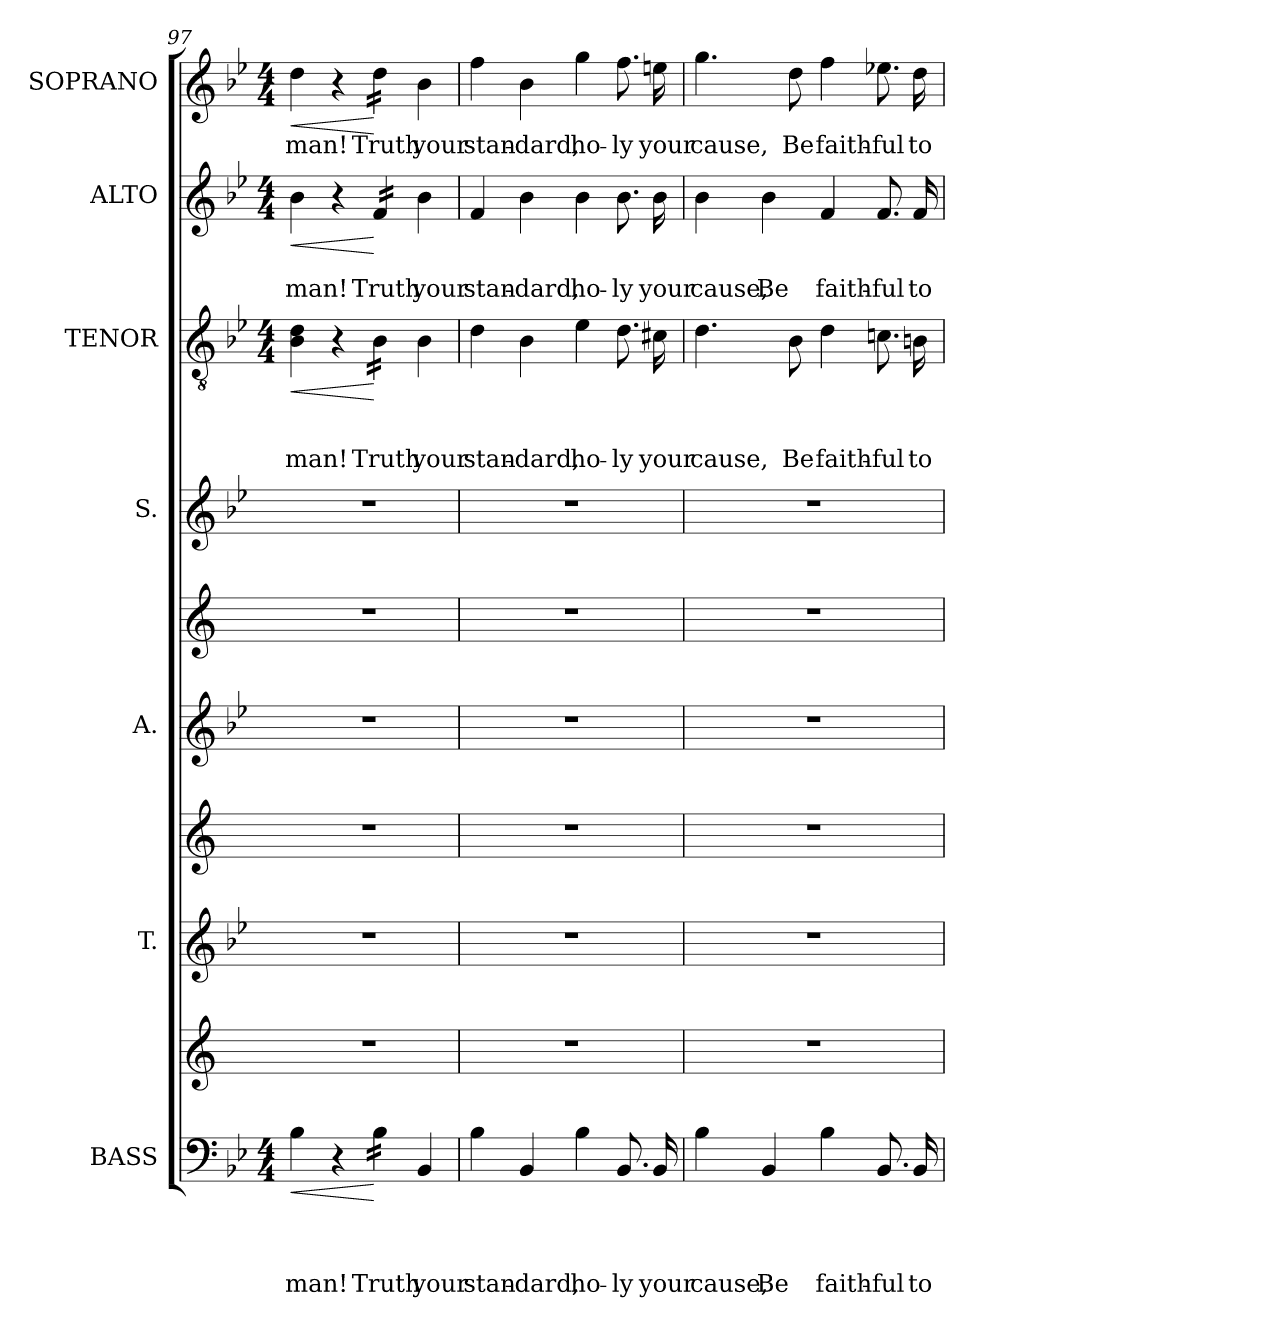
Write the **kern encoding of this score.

**kern	**text	**text	**text	**text	**dynam	**kern	**kern	**kern	**kern	**kern	**kern	**kern	**text	**text	**text	**dynam	**kern	**text	**text	**dynam	**kern	**text	**dynam
*part10	*part10	*part10	*part10	*part10	*part10	*part9	*part8	*part7	*part6	*part5	*part4	*part3	*part3	*part3	*part3	*part3	*part2	*part2	*part2	*part2	*part1	*part1	*part1
*staff10	*staff10	*staff10	*staff10	*staff10	*staff10	*staff9	*staff8	*staff7	*staff6	*staff5	*staff4	*staff3	*staff3	*staff3	*staff3	*staff3	*staff2	*staff2	*staff2	*staff2	*staff1	*staff1	*staff1
*I"BASS	*	*	*	*	*	*	*I"T.	*	*I"A.	*	*I"S.	*I"TENOR	*	*	*	*	*I"ALTO	*	*	*	*I"SOPRANO	*	*
*I'B.	*	*	*	*	*	*	*I'T.	*	*I'A.	*	*I'S.	*I'T.	*	*	*	*	*I'A.	*	*	*	*I'S.	*	*
!!LO:LB:g=z
*clefF4	*	*	*	*	*	*clefG2	*clefG2	*clefG2	*clefG2	*clefG2	*clefG2	*clefGv2	*	*	*	*	*clefG2	*	*	*	*clefG2	*	*
*	*	*	*	*	*	*ITrd1c2	*	*ITrd1c2	*	*ITrd1c2	*ITrd3c5	*	*	*	*	*	*	*	*	*	*	*	*
*k[b-e-]	*	*	*	*	*	*k[b-e-]	*k[b-e-]	*k[b-e-]	*k[b-e-]	*k[b-e-]	*k[b-]	*k[b-e-]	*	*	*	*	*k[b-e-]	*	*	*	*k[b-e-]	*	*
*B-:	*	*	*	*	*	*B-:	*B-:	*B-:	*B-:	*B-:	*F:	*B-:	*	*	*	*	*B-:	*	*	*	*B-:	*	*
*M4/4	*	*	*	*	*	*	*	*	*	*	*	*M4/4	*	*	*	*	*M4/4	*	*	*	*M4/4	*	*
=97	=97	=97	=97	=97	=97	=97	=97	=97	=97	=97	=97	=97	=97	=97	=97	=97	=97	=97	=97	=97	=97	=97	=97
!	!	!	!	!LO:LY:b	!LO:HP:b	!	!	!	!	!	!	!	!	!	!LO:LY:b	!LO:HP:b	!	!	!LO:LY:b	!LO:HP:b	!	!LO:LY:b	!LO:HP:b
4B-\	.	.	.	man!	<	1r	1r	1r	1r	1r	1r	4B-\ 4d\	.	.	man!	<	4b-\	.	man!	<	4dd\	man!	<
4r	.	.	.	.	.	.	.	.	.	.	.	4r	.	.	.	.	4r	.	.	.	4r	.	.
!	!	!	!	!LO:LY:b	!	!	!	!	!	!	!	!	!	!	!LO:LY:b	!	!	!	!LO:LY:b	!	!	!LO:LY:b	!
*tremolo	*	*	*	*	*	*	*	*	*	*	*	*	*	*	*	*	*	*	*	*	*	*	*
*	*	*	*	*	*	*	*	*	*	*	*	*tremolo	*	*	*	*	*	*	*	*	*	*	*
*	*	*	*	*	*	*	*	*	*	*	*	*	*	*	*	*	*tremolo	*	*	*	*	*	*
*	*	*	*	*	*	*	*	*	*	*	*	*	*	*	*	*	*	*	*	*	*tremolo	*	*
16B-\LL	.	.	.	Truth	[	.	.	.	.	.	.	16B-\LL	.	.	Truth	[	16f/LL	.	Truth	[	16dd\LL	Truth	[
16B-\	.	.	.	.	.	.	.	.	.	.	.	16B-\	.	.	.	.	16f/	.	.	.	16dd\	.	.
16B-\	.	.	.	.	.	.	.	.	.	.	.	16B-\	.	.	.	.	16f/	.	.	.	16dd\	.	.
16B-\JJ	.	.	.	.	.	.	.	.	.	.	.	16B-\JJ	.	.	.	.	16f/JJ	.	.	.	16dd\JJ	.	.
*	*	*	*	*	*	*	*	*	*	*	*	*	*	*	*	*	*	*	*	*	*Xtremolo	*	*
*	*	*	*	*	*	*	*	*	*	*	*	*	*	*	*	*	*Xtremolo	*	*	*	*	*	*
*	*	*	*	*	*	*	*	*	*	*	*	*Xtremolo	*	*	*	*	*	*	*	*	*	*	*
*Xtremolo	*	*	*	*	*	*	*	*	*	*	*	*	*	*	*	*	*	*	*	*	*	*	*
!	!	!	!	!LO:LY:b	!	!	!	!	!	!	!	!	!	!	!LO:LY:b	!	!	!	!LO:LY:b	!	!	!LO:LY:b	!
4BB-/	.	.	.	your	.	.	.	.	.	.	.	4B-\	.	.	your	.	4b-\	.	your	.	4b-\	your	.
=98	=98	=98	=98	=98	=98	=98	=98	=98	=98	=98	=98	=98	=98	=98	=98	=98	=98	=98	=98	=98	=98	=98	=98
!	!	!	!	!LO:LY:b	!	!	!	!	!	!	!	!	!	!	!LO:LY:b	!	!	!	!LO:LY:b	!	!	!LO:LY:b	!
4B-\	.	.	.	stan-	.	1r	1r	1r	1r	1r	1r	4d\	.	.	stan-	.	4f/	.	stan-	.	4ff\	stan-	.
!	!	!	!	!LO:LY:b	!	!	!	!	!	!	!	!	!	!	!LO:LY:b	!	!	!	!LO:LY:b	!	!	!LO:LY:b	!
4BB-/	.	.	.	-dard,	.	.	.	.	.	.	.	4B-\	.	.	-dard,	.	4b-\	.	-dard,	.	4b-\	-dard,	.
!	!	!	!	!LO:LY:b	!	!	!	!	!	!	!	!	!	!	!LO:LY:b	!	!	!	!LO:LY:b	!	!	!LO:LY:b	!
4B-\	.	.	.	ho-	.	.	.	.	.	.	.	4e-\	.	.	ho-	.	4b-\	.	ho-	.	4gg\	ho-	.
!	!	!	!	!LO:LY:b	!	!	!	!	!	!	!	!	!	!	!LO:LY:b	!	!	!	!LO:LY:b	!	!	!LO:LY:b	!
8.BB-/	.	.	.	-ly	.	.	.	.	.	.	.	8.d\	.	.	-ly	.	8.b-\	.	-ly	.	8.ff\	-ly	.
!	!	!	!	!LO:LY:b	!	!	!	!	!	!	!	!	!	!	!LO:LY:b	!	!	!	!LO:LY:b	!	!	!LO:LY:b	!
16BB-/	.	.	.	your	.	.	.	.	.	.	.	16c#X\	.	.	your	.	16b-\	.	your	.	16een\	your	.
=99	=99	=99	=99	=99	=99	=99	=99	=99	=99	=99	=99	=99	=99	=99	=99	=99	=99	=99	=99	=99	=99	=99	=99
!	!	!	!	!LO:LY:b	!	!	!	!	!	!	!	!	!	!	!LO:LY:b	!	!	!	!LO:LY:b	!	!	!LO:LY:b	!
4B-\	.	.	.	cause,	.	1r	1r	1r	1r	1r	1r	4.d\	.	.	cause,	.	4b-\	.	cause,	.	4.gg\	cause,	.
!	!	!	!	!LO:LY:b	!	!	!	!	!	!	!	!	!	!	!	!	!	!	!LO:LY:b	!	!	!	!
4BB-/	.	.	.	Be	.	.	.	.	.	.	.	.	.	.	.	.	4b-\	.	Be	.	.	.	.
!	!	!	!	!	!	!	!	!	!	!	!	!	!	!	!LO:LY:b	!	!	!	!	!	!	!LO:LY:b	!
.	.	.	.	.	.	.	.	.	.	.	.	8B-\	.	.	Be	.	.	.	.	.	8dd\	Be	.
!	!	!	!	!LO:LY:b	!	!	!	!	!	!	!	!	!	!	!LO:LY:b	!	!	!	!LO:LY:b	!	!	!LO:LY:b	!
4B-\	.	.	.	faith-	.	.	.	.	.	.	.	4d\	.	.	faith-	.	4f/	.	faith-	.	4ff\	faith-	.
!	!	!	!	!LO:LY:b	!	!	!	!	!	!	!	!	!	!	!LO:LY:b	!	!	!	!LO:LY:b	!	!	!LO:LY:b	!
8.BB-/	.	.	.	-ful	.	.	.	.	.	.	.	8.cn\	.	.	-ful	.	8.f/	.	-ful	.	8.ee-X\	-ful	.
!	!	!	!	!LO:LY:b	!	!	!	!	!	!	!	!	!	!	!LO:LY:b	!	!	!	!LO:LY:b	!	!	!LO:LY:b	!
16BB-/	.	.	.	to	.	.	.	.	.	.	.	16Bn\	.	.	to	.	16f/	.	to	.	16dd\	to	.
=	=	=	=	=	=	=	=	=	=	=	=	=	=	=	=	=	=	=	=	=	=	=	=
*-	*-	*-	*-	*-	*-	*-	*-	*-	*-	*-	*-	*-	*-	*-	*-	*-	*-	*-	*-	*-	*-	*-	*-
